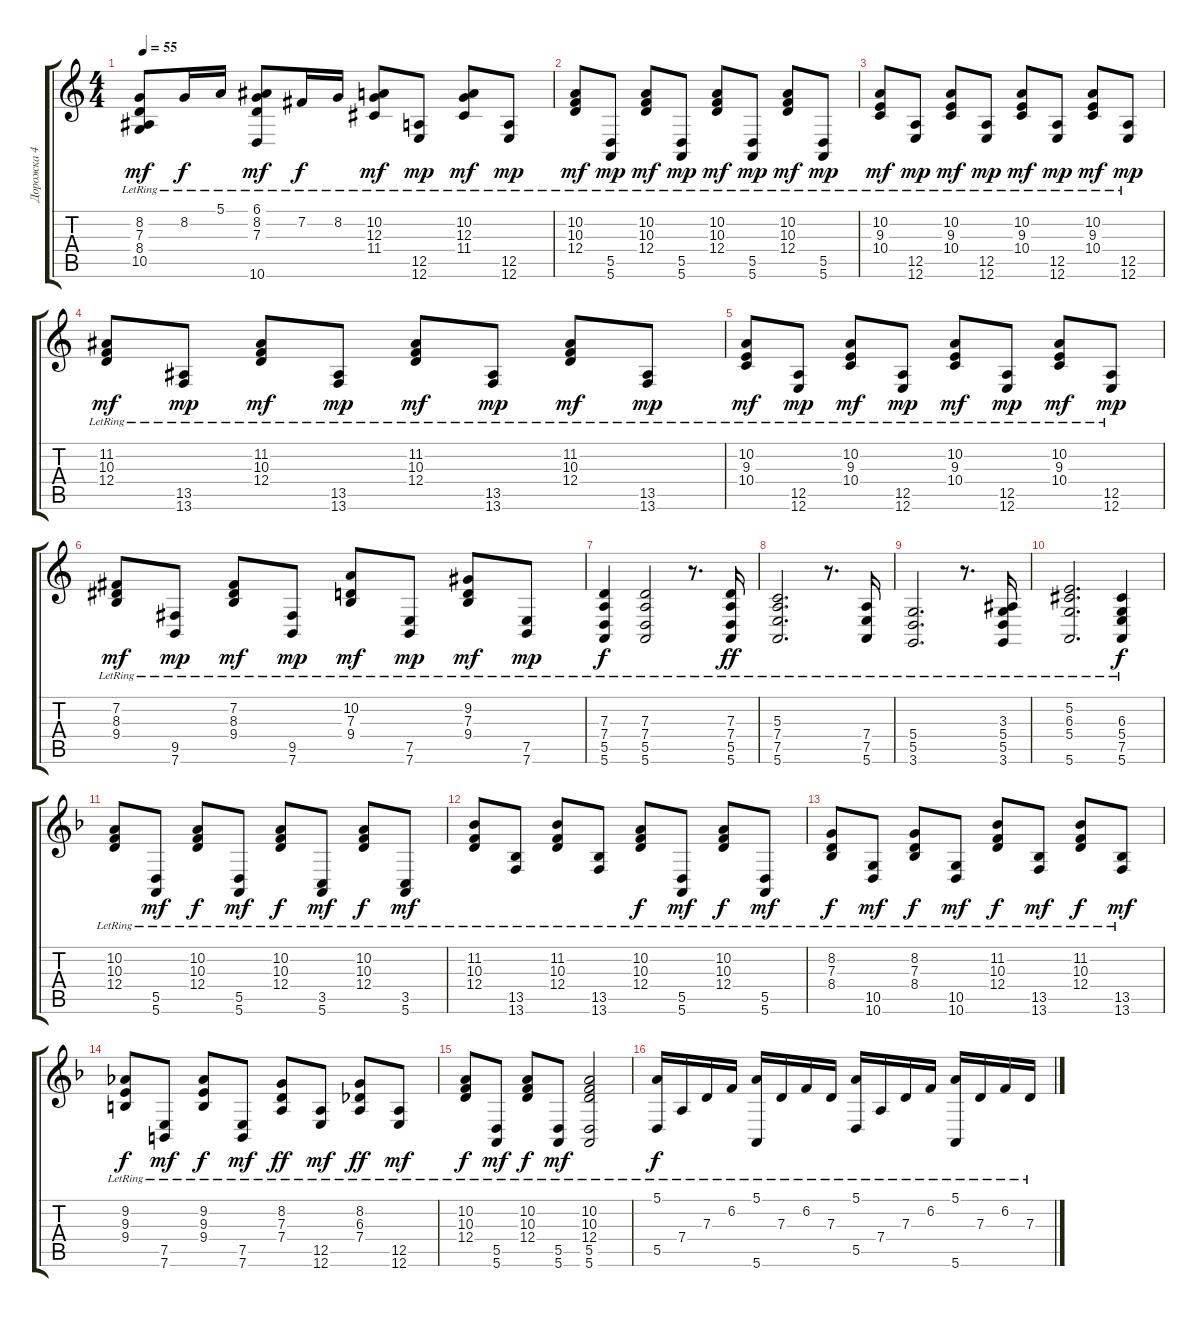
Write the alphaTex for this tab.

\track ("Дорожка 4" "Дорожка 4") {instrument harpsichord}
\staff {score tabs}
\tuning (E4 B3 G3 D3 A2 E2) {hide}
\ts (4 4)
\tempo 55
\clef g2
\ks aminor
(8.2{lr} 7.3{lr} 8.4{lr} 10.5{lr}).8{dy mf} 8.2{lr}.16{dy f} 5.1{lr}.16 (6.1{lr} 8.2{lr} 7.3{lr} 10.6{lr}).8{dy mf} 7.2{lr}.16{dy f} 8.2{lr}.16 (10.2{lr} 12.3{lr} 11.4{lr}).8{dy mf} (12.5{lr} 12.6{lr}).8{dy mp} (10.2{lr} 12.3{lr} 11.4{lr}).8{dy mf} (12.5{lr} 12.6{lr}).8{dy mp} |
(10.2{lr} 10.3{lr} 12.4{lr}).8{dy mf} (5.5{lr} 5.6{lr}).8{dy mp} (10.2{lr} 10.3{lr} 12.4{lr}).8{dy mf} (5.5{lr} 5.6{lr}).8{dy mp} (10.2{lr} 10.3{lr} 12.4{lr}).8{dy mf} (5.5{lr} 5.6{lr}).8{dy mp} (10.2{lr} 10.3{lr} 12.4{lr}).8{dy mf} (5.5{lr} 5.6{lr}).8{dy mp} |
(10.2{lr} 9.3{lr} 10.4{lr}).8{dy mf} (12.5{lr} 12.6{lr}).8{dy mp} (10.2{lr} 9.3{lr} 10.4{lr}).8{dy mf} (12.5{lr} 12.6{lr}).8{dy mp} (10.2{lr} 9.3{lr} 10.4{lr}).8{dy mf} (12.5{lr} 12.6{lr}).8{dy mp} (10.2{lr} 9.3{lr} 10.4{lr}).8{dy mf} (12.5{lr} 12.6{lr}).8{dy mp} |
(11.2{lr} 10.3{lr} 12.4{lr}).8{dy mf} (13.5{lr} 13.6{lr}).8{dy mp} (11.2{lr} 10.3{lr} 12.4{lr}).8{dy mf} (13.5{lr} 13.6{lr}).8{dy mp} (11.2{lr} 10.3{lr} 12.4{lr}).8{dy mf} (13.5{lr} 13.6{lr}).8{dy mp} (11.2{lr} 10.3{lr} 12.4{lr}).8{dy mf} (13.5{lr} 13.6{lr}).8{dy mp} |
(10.2{lr} 9.3{lr} 10.4{lr}).8{dy mf} (12.5{lr} 12.6{lr}).8{dy mp} (10.2{lr} 9.3{lr} 10.4{lr}).8{dy mf} (12.5{lr} 12.6{lr}).8{dy mp} (10.2{lr} 9.3{lr} 10.4{lr}).8{dy mf} (12.5{lr} 12.6{lr}).8{dy mp} (10.2{lr} 9.3{lr} 10.4{lr}).8{dy mf} (12.5{lr} 12.6{lr}).8{dy mp} |
(7.2{lr} 8.3{lr} 9.4{lr}).8{dy mf} (9.5{lr} 7.6{lr}).8{dy mp} (7.2{lr} 8.3{lr} 9.4{lr}).8{dy mf} (9.5{lr} 7.6{lr}).8{dy mp} (10.2{lr} 7.3{lr} 9.4{lr}).8{dy mf} (7.5{lr} 7.6{lr}).8{dy mp} (9.2{lr} 7.3{lr} 9.4{lr}).8{dy mf} (7.5{lr} 7.6{lr}).8{dy mp} |
(7.3{lr} 7.4{lr} 5.5 5.6).4{dy f} (7.3{lr} 7.4{lr} 5.5 5.6).2 r.8{d} (7.3 7.4 5.5{lr} 5.6{lr}).16{dy ff} |
(5.3{lr} 7.4{lr} 7.5 5.6).2{d} r.8{d} (7.4 7.5{lr} 5.6{lr}).16 |
(5.4{lr} 5.5 3.6).2{d} r.8{d} (3.3 5.4 5.5{lr} 3.6{lr}).16 |
(5.2{lr} 6.3{lr} 5.4{lr} 5.6).2{d} (6.3 5.4 7.5 5.6{lr}).4{dy f} |
\ks dminor
(10.2{lr} 10.3{lr} 12.4{lr}).8 (5.5{lr} 5.6{lr}).8{dy mf} (10.2{lr} 10.3{lr} 12.4{lr}).8{dy f} (5.5{lr} 5.6{lr}).8{dy mf} (10.2{lr} 10.3{lr} 12.4{lr}).8{dy f} (3.5{lr} 5.6{lr}).8{dy mf} (10.2{lr} 10.3{lr} 12.4{lr}).8{dy f} (3.5{lr} 5.6{lr}).8{dy mf} |
(11.2{lr} 10.3{lr} 12.4{lr}).8 (13.5{lr} 13.6{lr}).8 (11.2{lr} 10.3{lr} 12.4{lr}).8 (13.5{lr} 13.6{lr}).8 (10.2{lr} 10.3{lr} 12.4{lr}).8{dy f} (5.5{lr} 5.6{lr}).8{dy mf} (10.2{lr} 10.3{lr} 12.4{lr}).8{dy f} (5.5{lr} 5.6{lr}).8{dy mf} |
(8.2{lr} 7.3{lr} 8.4{lr}).8{dy f} (10.5{lr} 10.6{lr}).8{dy mf} (8.2{lr} 7.3{lr} 8.4{lr}).8{dy f} (10.5{lr} 10.6{lr}).8{dy mf} (11.2{lr} 10.3{lr} 12.4{lr}).8{dy f} (13.5{lr} 13.6{lr}).8{dy mf} (11.2{lr} 10.3{lr} 12.4{lr}).8{dy f} (13.5{lr} 13.6{lr}).8{dy mf} |
(9.2{lr} 9.3{lr} 9.4{lr}).8{dy f} (7.5{lr} 7.6{lr}).8{dy mf} (9.2{lr} 9.3{lr} 9.4{lr}).8{dy f} (7.5{lr} 7.6{lr}).8{dy mf} (8.2{lr} 7.3{lr} 7.4{lr}).8{dy ff} (12.5{lr} 12.6{lr}).8{dy mf} (8.2{lr} 6.3{lr} 7.4{lr}).8{dy ff} (12.5{lr} 12.6{lr}).8{dy mf} |
(10.2{lr} 10.3{lr} 12.4{lr}).8{dy f} (5.5{lr} 5.6{lr}).8{dy mf} (10.2{lr} 10.3{lr} 12.4{lr}).8{dy f} (5.5{lr} 5.6{lr}).8{dy mf} (10.2{lr} 10.3{lr} 12.4{lr} 5.5 5.6).2 |
(5.1{lr} 5.5).16{dy f} 7.4{lr}.16 7.3{lr}.16 6.2{lr}.16 (5.1{lr} 5.6).16 7.3{lr}.16 6.2{lr}.16 7.3{lr}.16 (5.1{lr} 5.5).16 7.4{lr}.16 7.3{lr}.16 6.2{lr}.16 (5.1{lr} 5.6).16 7.3{lr}.16 6.2{lr}.16 7.3{lr}.16
